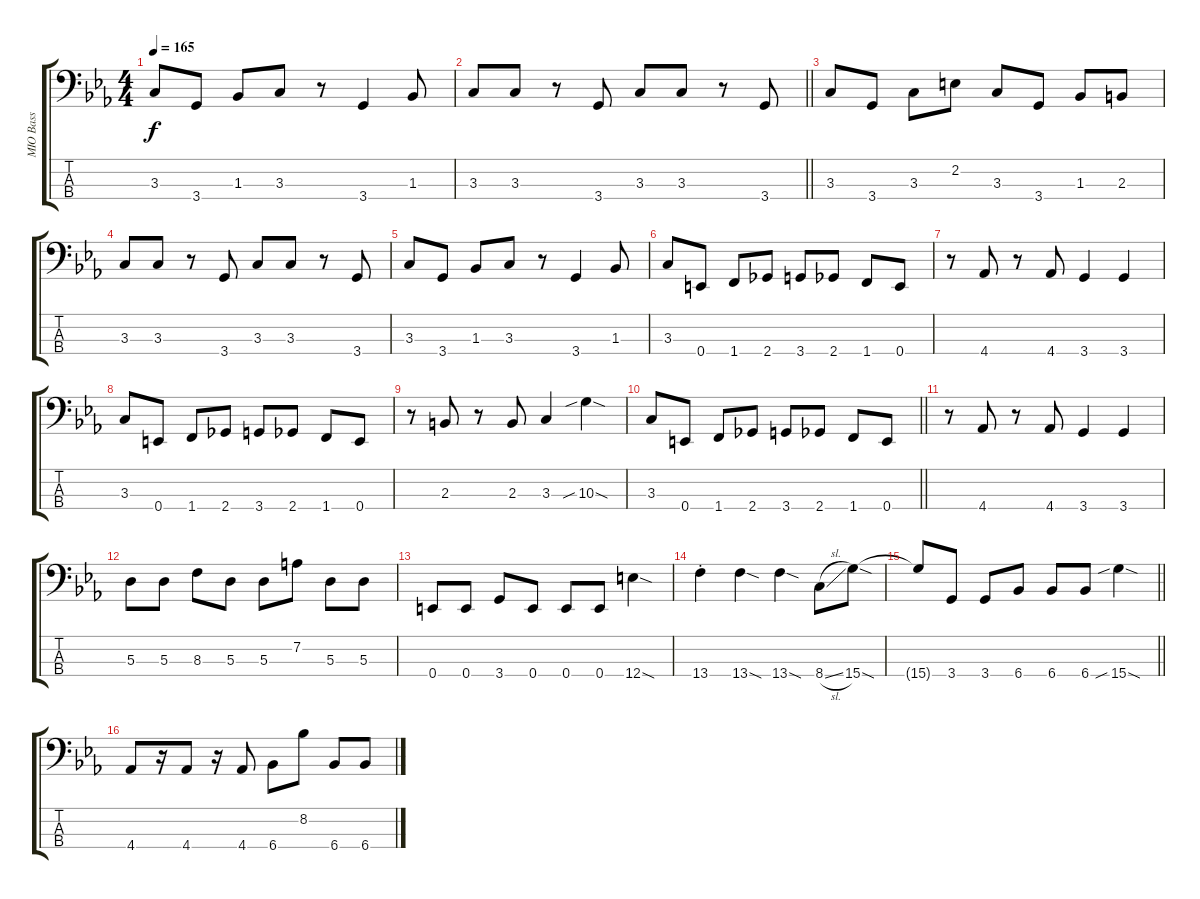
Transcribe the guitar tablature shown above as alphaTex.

\track ("MIO Bass" "MIO Bass") {instrument electricbassfinger}
\staff {score tabs}
\tuning (G2 D2 A1 E1) {hide}
\ts (4 4)
\tempo 165
\clef f4
\ks eb
3.3.8{dy f} 3.4.8 1.3.8 3.3.8 r.8 3.4.4 1.3.8 |
\barLineRight lightlight
3.3.8 3.3.8 r.8 3.4.8 3.3.8 3.3.8 r.8 3.4.8 |
3.3.8 3.4.8 3.3.8 2.2.8 3.3.8 3.4.8 1.3.8 2.3.8 |
3.3.8 3.3.8 r.8 3.4.8 3.3.8 3.3.8 r.8 3.4.8 |
3.3.8 3.4.8 1.3.8 3.3.8 r.8 3.4.4 1.3.8 |
3.3.8 0.4.8 1.4.8 2.4.8 3.4.8 2.4.8 1.4.8 0.4.8 |
r.8 4.4.8 r.8 4.4.8 3.4.4 3.4.4 |
3.3.8 0.4.8 1.4.8 2.4.8 3.4.8 2.4.8 1.4.8 0.4.8 |
r.8 2.3.8 r.8 2.3.8 3.3.4 10.3{sib sod}.4 |
\barLineRight lightlight
3.3.8 0.4.8 1.4.8 2.4.8 3.4.8 2.4.8 1.4.8 0.4.8 |
r.8 4.4.8 r.8 4.4.8 3.4.4 3.4.4 |
5.3.8 5.3.8 8.3.8 5.3.8 5.3.8 7.2.8 5.3.8 5.3.8 |
0.4.8 0.4.8 3.4.8 0.4.8 0.4.8 0.4.8 12.4{sod}.4 |
13.4{st}.4 13.4{sod}.4 13.4{sod}.4 8.4{sl}.8 15.4{sod}.8 |
\barLineRight lightlight
15.4{t}.8 3.4.8 3.4.8 6.4.8 6.4.8 6.4.8 15.4{sib sod}.4 |
4.4.8 r.16 4.4.8 r.16 4.4.8 6.4.8 8.2.8 6.4.8 6.4.8
